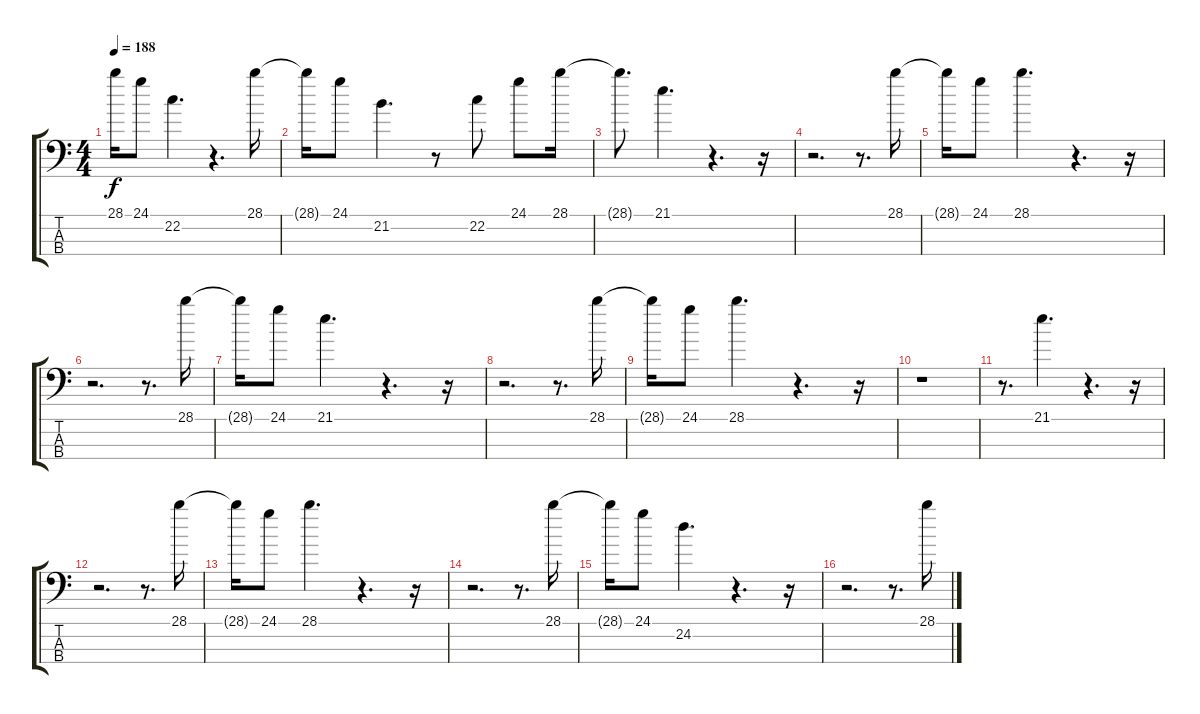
\track "" {instrument synthbass1}
\staff {score tabs}
\tuning (G2 D2 A1 E1) {hide}
\ts (4 4)
\tempo 188
\clef f4
\ks c
28.1{t}.16{dy f} 24.1.8 22.2.4{d} r.4{d} 28.1.16 |
28.1{t}.16 24.1.8 21.2.4{d} r.8 22.2.8 24.1.8 28.1.16 |
28.1{t}.8{d} 21.1.4{d} r.4{d} r.16 |
r.2{d} r.8{d} 28.1.16 |
28.1{t}.16 24.1.8 28.1.4{d} r.4{d} r.16 |
r.2{d} r.8{d} 28.1.16 |
28.1{t}.16 24.1.8 21.1.4{d} r.4{d} r.16 |
r.2{d} r.8{d} 28.1.16 |
28.1{t}.16 24.1.8 28.1.4{d} r.4{d} r.16 |
r.1 |
r.8{d} 21.1.4{d} r.4{d} r.16 |
r.2{d} r.8{d} 28.1.16 |
28.1{t}.16 24.1.8 28.1.4{d} r.4{d} r.16 |
r.2{d} r.8{d} 28.1.16 |
28.1{t}.16 24.1.8 24.2.4{d} r.4{d} r.16 |
r.2{d} r.8{d} 28.1.16
